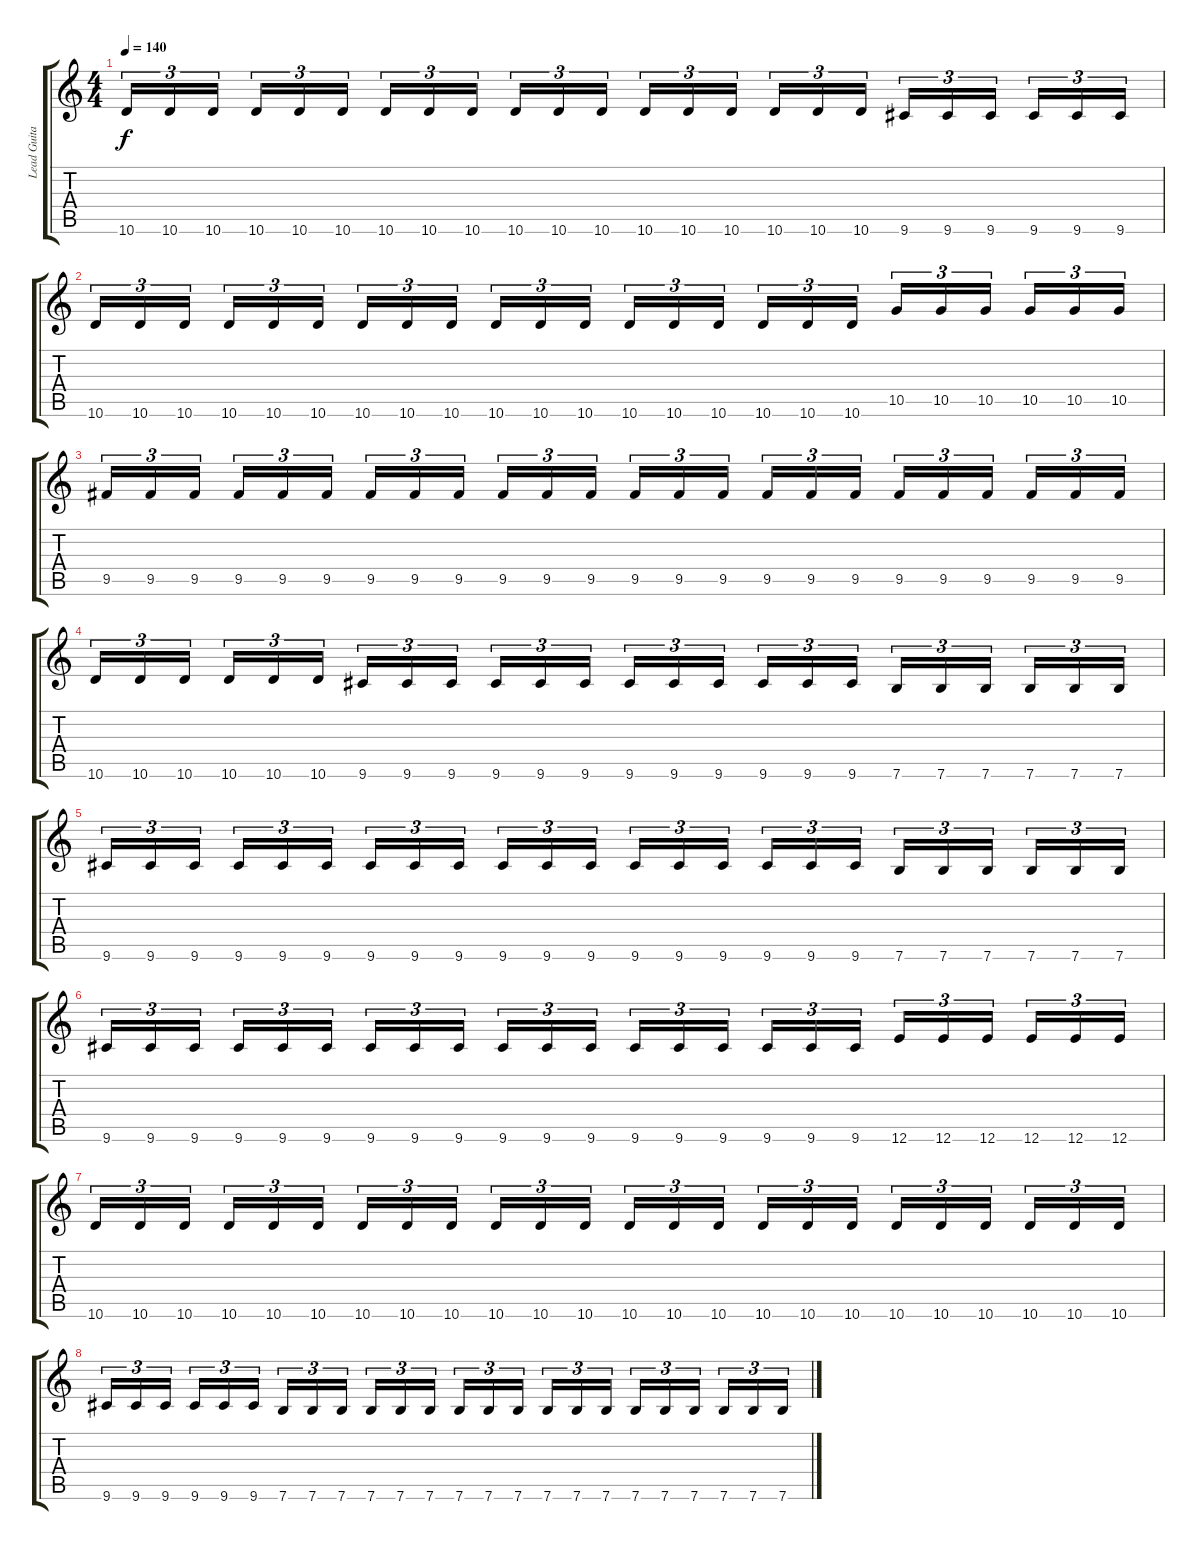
\track ("Lead Guitar" "Lead Guita") {solo instrument distortionguitar}
\staff {score tabs}
\tuning (E4 B3 G3 D3 A2 E2) {hide}
\ts (4 4)
\tempo 140
\clef g2
\ks c
10.6.16{tu (3 2) dy f} 10.6.16{tu (3 2)} 10.6.16{tu (3 2) beam splitsecondary} 10.6.16{tu (3 2)} 10.6.16{tu (3 2)} 10.6.16{tu (3 2)} 10.6.16{tu (3 2)} 10.6.16{tu (3 2)} 10.6.16{tu (3 2) beam splitsecondary} 10.6.16{tu (3 2)} 10.6.16{tu (3 2)} 10.6.16{tu (3 2)} 10.6.16{tu (3 2)} 10.6.16{tu (3 2)} 10.6.16{tu (3 2) beam splitsecondary} 10.6.16{tu (3 2)} 10.6.16{tu (3 2)} 10.6.16{tu (3 2)} 9.6.16{tu (3 2)} 9.6.16{tu (3 2)} 9.6.16{tu (3 2) beam splitsecondary} 9.6.16{tu (3 2)} 9.6.16{tu (3 2)} 9.6.16{tu (3 2)} |
10.6.16{tu (3 2)} 10.6.16{tu (3 2)} 10.6.16{tu (3 2) beam splitsecondary} 10.6.16{tu (3 2)} 10.6.16{tu (3 2)} 10.6.16{tu (3 2)} 10.6.16{tu (3 2)} 10.6.16{tu (3 2)} 10.6.16{tu (3 2) beam splitsecondary} 10.6.16{tu (3 2)} 10.6.16{tu (3 2)} 10.6.16{tu (3 2)} 10.6.16{tu (3 2)} 10.6.16{tu (3 2)} 10.6.16{tu (3 2) beam splitsecondary} 10.6.16{tu (3 2)} 10.6.16{tu (3 2)} 10.6.16{tu (3 2)} 10.5.16{tu (3 2)} 10.5.16{tu (3 2)} 10.5.16{tu (3 2) beam splitsecondary} 10.5.16{tu (3 2)} 10.5.16{tu (3 2)} 10.5.16{tu (3 2)} |
9.5.16{tu (3 2)} 9.5.16{tu (3 2)} 9.5.16{tu (3 2) beam splitsecondary} 9.5.16{tu (3 2)} 9.5.16{tu (3 2)} 9.5.16{tu (3 2)} 9.5.16{tu (3 2)} 9.5.16{tu (3 2)} 9.5.16{tu (3 2) beam splitsecondary} 9.5.16{tu (3 2)} 9.5.16{tu (3 2)} 9.5.16{tu (3 2)} 9.5.16{tu (3 2)} 9.5.16{tu (3 2)} 9.5.16{tu (3 2) beam splitsecondary} 9.5.16{tu (3 2)} 9.5.16{tu (3 2)} 9.5.16{tu (3 2)} 9.5.16{tu (3 2)} 9.5.16{tu (3 2)} 9.5.16{tu (3 2) beam splitsecondary} 9.5.16{tu (3 2)} 9.5.16{tu (3 2)} 9.5.16{tu (3 2)} |
10.6.16{tu (3 2)} 10.6.16{tu (3 2)} 10.6.16{tu (3 2) beam splitsecondary} 10.6.16{tu (3 2)} 10.6.16{tu (3 2)} 10.6.16{tu (3 2)} 9.6.16{tu (3 2)} 9.6.16{tu (3 2)} 9.6.16{tu (3 2) beam splitsecondary} 9.6.16{tu (3 2)} 9.6.16{tu (3 2)} 9.6.16{tu (3 2)} 9.6.16{tu (3 2)} 9.6.16{tu (3 2)} 9.6.16{tu (3 2) beam splitsecondary} 9.6.16{tu (3 2)} 9.6.16{tu (3 2)} 9.6.16{tu (3 2)} 7.6.16{tu (3 2)} 7.6.16{tu (3 2)} 7.6.16{tu (3 2) beam splitsecondary} 7.6.16{tu (3 2)} 7.6.16{tu (3 2)} 7.6.16{tu (3 2)} |
9.6.16{tu (3 2)} 9.6.16{tu (3 2)} 9.6.16{tu (3 2) beam splitsecondary} 9.6.16{tu (3 2)} 9.6.16{tu (3 2)} 9.6.16{tu (3 2)} 9.6.16{tu (3 2)} 9.6.16{tu (3 2)} 9.6.16{tu (3 2) beam splitsecondary} 9.6.16{tu (3 2)} 9.6.16{tu (3 2)} 9.6.16{tu (3 2)} 9.6.16{tu (3 2)} 9.6.16{tu (3 2)} 9.6.16{tu (3 2) beam splitsecondary} 9.6.16{tu (3 2)} 9.6.16{tu (3 2)} 9.6.16{tu (3 2)} 7.6.16{tu (3 2)} 7.6.16{tu (3 2)} 7.6.16{tu (3 2) beam splitsecondary} 7.6.16{tu (3 2)} 7.6.16{tu (3 2)} 7.6.16{tu (3 2)} |
9.6.16{tu (3 2)} 9.6.16{tu (3 2)} 9.6.16{tu (3 2) beam splitsecondary} 9.6.16{tu (3 2)} 9.6.16{tu (3 2)} 9.6.16{tu (3 2)} 9.6.16{tu (3 2)} 9.6.16{tu (3 2)} 9.6.16{tu (3 2) beam splitsecondary} 9.6.16{tu (3 2)} 9.6.16{tu (3 2)} 9.6.16{tu (3 2)} 9.6.16{tu (3 2)} 9.6.16{tu (3 2)} 9.6.16{tu (3 2) beam splitsecondary} 9.6.16{tu (3 2)} 9.6.16{tu (3 2)} 9.6.16{tu (3 2)} 12.6.16{tu (3 2)} 12.6.16{tu (3 2)} 12.6.16{tu (3 2) beam splitsecondary} 12.6.16{tu (3 2)} 12.6.16{tu (3 2)} 12.6.16{tu (3 2)} |
10.6.16{tu (3 2)} 10.6.16{tu (3 2)} 10.6.16{tu (3 2) beam splitsecondary} 10.6.16{tu (3 2)} 10.6.16{tu (3 2)} 10.6.16{tu (3 2)} 10.6.16{tu (3 2)} 10.6.16{tu (3 2)} 10.6.16{tu (3 2) beam splitsecondary} 10.6.16{tu (3 2)} 10.6.16{tu (3 2)} 10.6.16{tu (3 2)} 10.6.16{tu (3 2)} 10.6.16{tu (3 2)} 10.6.16{tu (3 2) beam splitsecondary} 10.6.16{tu (3 2)} 10.6.16{tu (3 2)} 10.6.16{tu (3 2)} 10.6.16{tu (3 2)} 10.6.16{tu (3 2)} 10.6.16{tu (3 2) beam splitsecondary} 10.6.16{tu (3 2)} 10.6.16{tu (3 2)} 10.6.16{tu (3 2)} |
9.6.16{tu (3 2)} 9.6.16{tu (3 2)} 9.6.16{tu (3 2) beam splitsecondary} 9.6.16{tu (3 2)} 9.6.16{tu (3 2)} 9.6.16{tu (3 2)} 7.6.16{tu (3 2)} 7.6.16{tu (3 2)} 7.6.16{tu (3 2) beam splitsecondary} 7.6.16{tu (3 2)} 7.6.16{tu (3 2)} 7.6.16{tu (3 2)} 7.6.16{tu (3 2)} 7.6.16{tu (3 2)} 7.6.16{tu (3 2) beam splitsecondary} 7.6.16{tu (3 2)} 7.6.16{tu (3 2)} 7.6.16{tu (3 2)} 7.6.16{tu (3 2)} 7.6.16{tu (3 2)} 7.6.16{tu (3 2) beam splitsecondary} 7.6.16{tu (3 2)} 7.6.16{tu (3 2)} 7.6.16{tu (3 2)}
